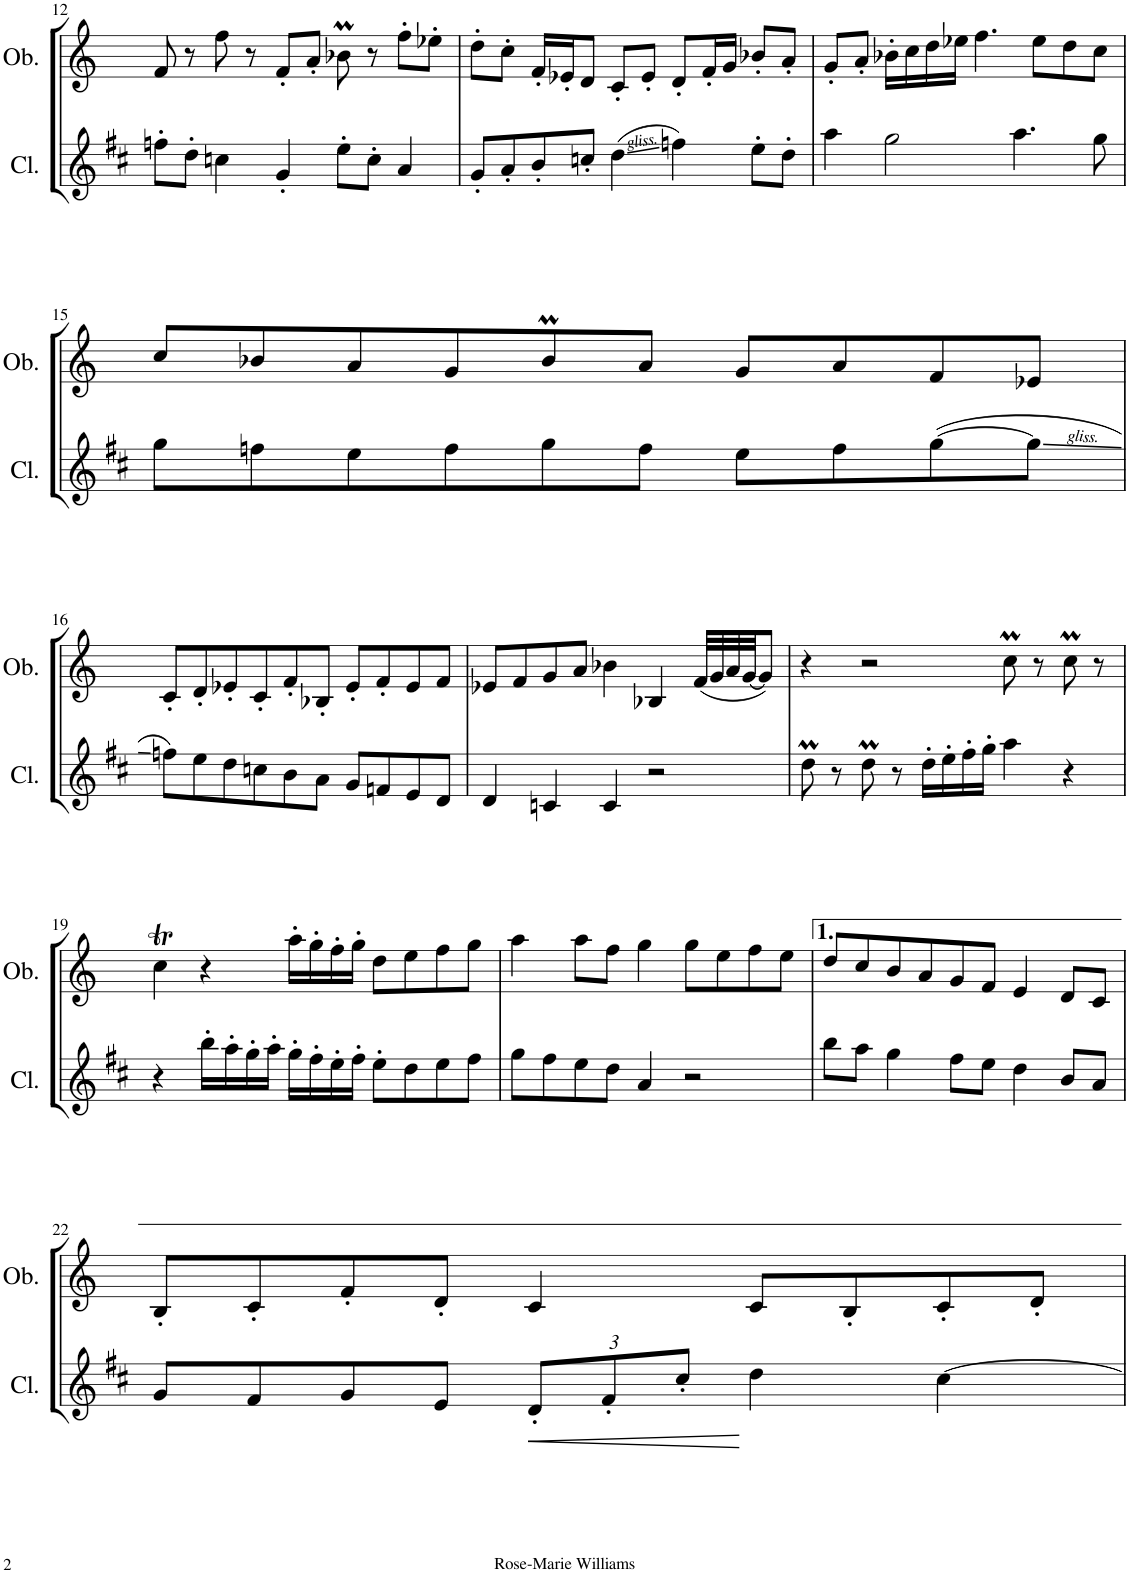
**kern	**dynam	**kern
*part2	*part2	*part1
*staff2	*staff2	*staff1
*I"Clarinet	*	*I"Oboe
*I'Cl.	*	*I'Ob.
!!LO:PB:g=z
*clefG2	*	*clefG2
*Trd1c2	*	*
*k[f#c#]	*	*k[]
*M5/4	*	*M5/4
=12	=12	=12
8ffn'\L	.	8f/
8dd'\J	.	8r
4ccn\	.	8ff\
.	.	8r
4g'/	.	8f'/L
.	.	8a'/J
8ee'\L	.	8b-XM\
8cc'\J	.	8r
4a/	.	8ff'\L
.	.	8ee-X'\J
=13	=13	=13
8g'/L	.	8dd'\L
8a'/	.	8cc'\J
8b'/	.	16f'/LL
.	.	16e-X'/J
8ccn'/J	.	8d/J
(4dd\	.	8c'/L
.	.	8e-'/J
4ffn\)	.	8d'/L
.	.	16f'/L
.	.	16g/JJ
8ee'\L	.	8b-X'/L
8dd'\J	.	8a'/J
=14	=14	=14
4aa\	.	8g'/L
.	.	8a'/J
2gg\	.	16b-X'\LL
.	.	16cc\
.	.	16dd\
.	.	16ee-X\JJ
.	.	4.ff\
4.aa\	.	.
.	.	8ee-\L
.	.	8dd\
8gg\	.	8cc\J
!!LO:LB:g=z
=15	=15	=15
8gg\L	.	8cc/L
8ffn\	.	8b-X/
8ee\	.	8a/
8ff\	.	8g/
8gg\	.	8b-M/
8ff\J	.	8a/J
8ee\L	.	8g/L
8ff\	.	8a/
([8gg\	.	8f/
8gg\J]	.	8e-X/J
!!LO:LB:g=z
=16	=16	=16
8ffn\L)	.	8c'/L
8ee\	.	8d'/
8dd\	.	8e-X'/
8ccn\	.	8c'/
8b\	.	8f'/
8a\J	.	8B-X'/J
8g/L	.	8e-'/L
8fn/	.	8f'/
8e/	.	8e-/
8d/J	.	8f/J
=17	=17	=17
4d/	.	8e-X/L
.	.	8f/
4cn/	.	8g/
.	.	8a/J
4c/	.	4b-X\
2r	.	4B-X/
.	.	(32f/LLL
.	.	32g/
.	.	32a/
.	.	[32g/JJ
.	.	8g/J])
=18	=18	=18
8ddM\	.	4r
8r	.	.
8ddM\	.	2r
8r	.	.
16dd'\LL	.	.
16ee'\	.	.
16ff#'\	.	.
16gg'\JJ	.	.
4aa\	.	8ccM\
.	.	8r
4r	.	8ccM\
.	.	8r
!!LO:LB:g=z
=19	=19	=19
4r	.	4ccT\
16bb'\LL	.	4r
16aa'\	.	.
16gg'\	.	.
16aa'\JJ	.	.
16gg'\LL	.	16aa'\LL
16ff#'\	.	16gg'\
16ee'\	.	16ff'\
16ff#'\JJ	.	16gg'\JJ
8ee'\L	.	8dd\L
8dd\	.	8ee\
8ee\	.	8ff\
8ff#\J	.	8gg\J
=20	=20	=20
8gg\L	.	4aa\
8ff#\	.	.
8ee\	.	8aa\L
8dd\J	.	8ff\J
4a/	.	4gg\
2r	.	8gg\L
.	.	8ee\
.	.	8ff\
.	.	8ee\J
=21	=21	=21
8bb\L	.	8dd/L
8aa\J	.	8cc/
4gg\	.	8b/
.	.	8a/
8ff#\L	.	8g/
8ee\J	.	8f/J
4dd\	.	4e/
8b/L	.	8d/L
8a/J	.	8c/J
!!LO:LB:g=z
=22	=22	=22
8g/L	.	8B'/L
8f#/	.	8c'/
8g/	.	8f'/
8e/J	.	8d'/J
*Xbrackettup	*	*
!	!LO:HP:b	!
12d'/L	<	4c/
12f#'/	.	.
12cc#'/J	.	.
4dd\	[	8c/L
.	.	8B'/
[4cc#\	.	8c'/
.	.	8d'/J
=	=	=
*-	*-	*-
